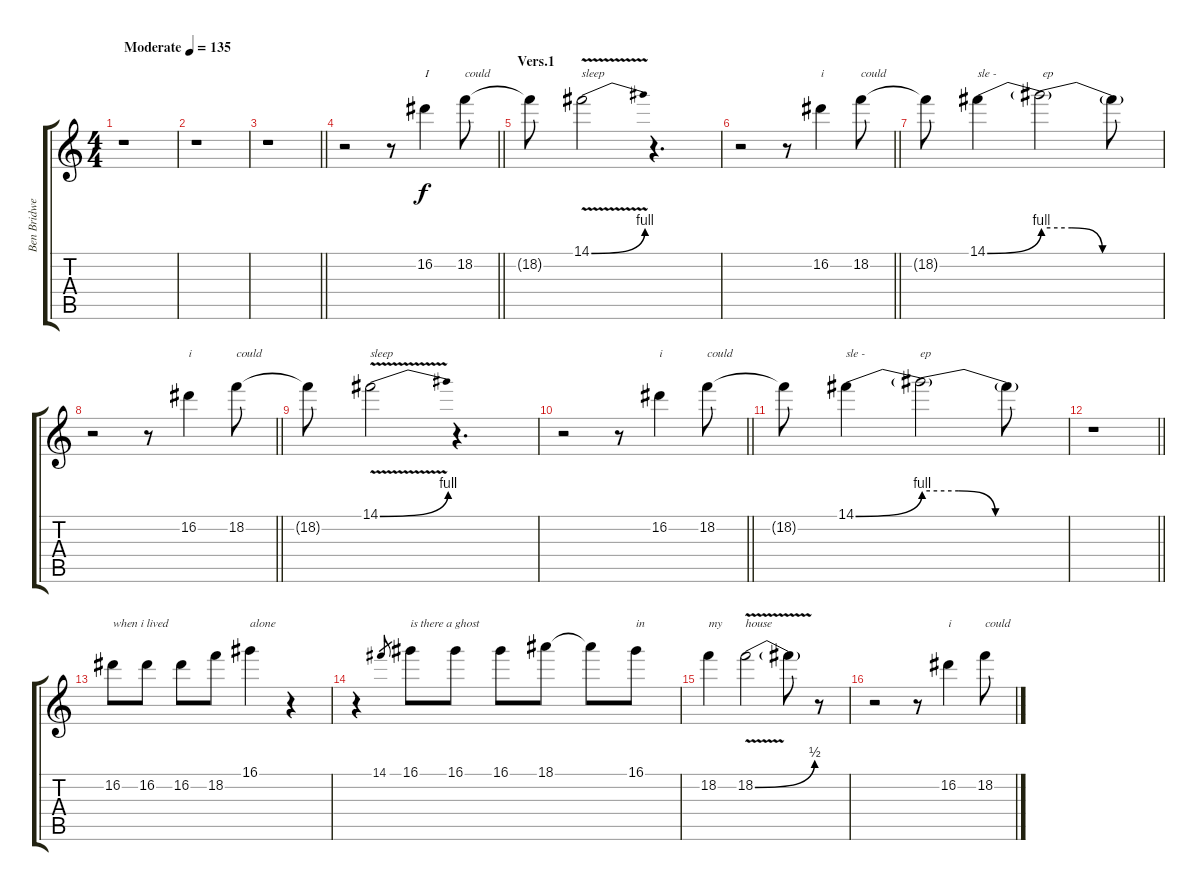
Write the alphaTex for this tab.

\track ("Ben Bridwell (Vocals)" "Ben Bridwe") {instrument electricguitarjazz}
\staff {score tabs}
\tuning (E4 B3 G3 D3 A2 E2) {hide}
\ts (4 4)
\tempo (135 "Moderate")
\clef g2
\ks c
r.1{dy f instrument electricguitarjazz} |
r.1 |
\barLineRight lightlight
r.1 |
\section ("" "")
\barLineRight lightlight
r.2 r.8 16.2.4{txt "I"} 18.2.8{txt "could"} |
\section ("" "Vers.1")
18.2{t}.8 14.1{be (bend 0 0 60 4) v}.2{txt "sleep"} r.4{d} |
\barLineRight lightlight
r.2 r.8 16.2.4{txt "i"} 18.2.8{txt "could"} |
18.2{t}.8 14.1{be (bend 0 0 60 4)}.4{txt "sle -"} 14.1{be (custom 0 4 15 4 30 0 60 0) t}.2{txt " ep"} 14.1{t}.8 |
\barLineRight lightlight
r.2 r.8 16.2.4{txt "i"} 18.2.8{txt "could"} |
18.2{t}.8 14.1{be (bend 0 0 60 4) v}.2{txt "sleep"} r.4{d} |
\barLineRight lightlight
r.2 r.8 16.2.4{txt "i"} 18.2.8{txt "could"} |
18.2{t}.8 14.1{be (bend 0 0 60 4)}.4{txt "sle -"} 14.1{be (custom 0 4 15 4 30 0 60 0) t}.2{txt "ep"} 14.1{t}.8 |
\barLineRight lightlight
r.1 |
\section ("" "")
16.2.8{txt "when i lived"} 16.2.8 16.2.8 18.2.8 16.1.4{txt "alone"} r.4 |
r.4 14.1.8{gr} 16.1.8{txt "is there a ghost"} 16.1.8 16.1.8 18.1.8 18.1{t}.8 16.1.8{txt "in"} |
18.2.4{txt "my"} 18.2{be (bend 0 0 60 2) v}.2{txt "house"} 18.2{t}.8 r.8 |
r.2 r.8 16.2.4{txt "i"} 18.2.8{txt "could"}
